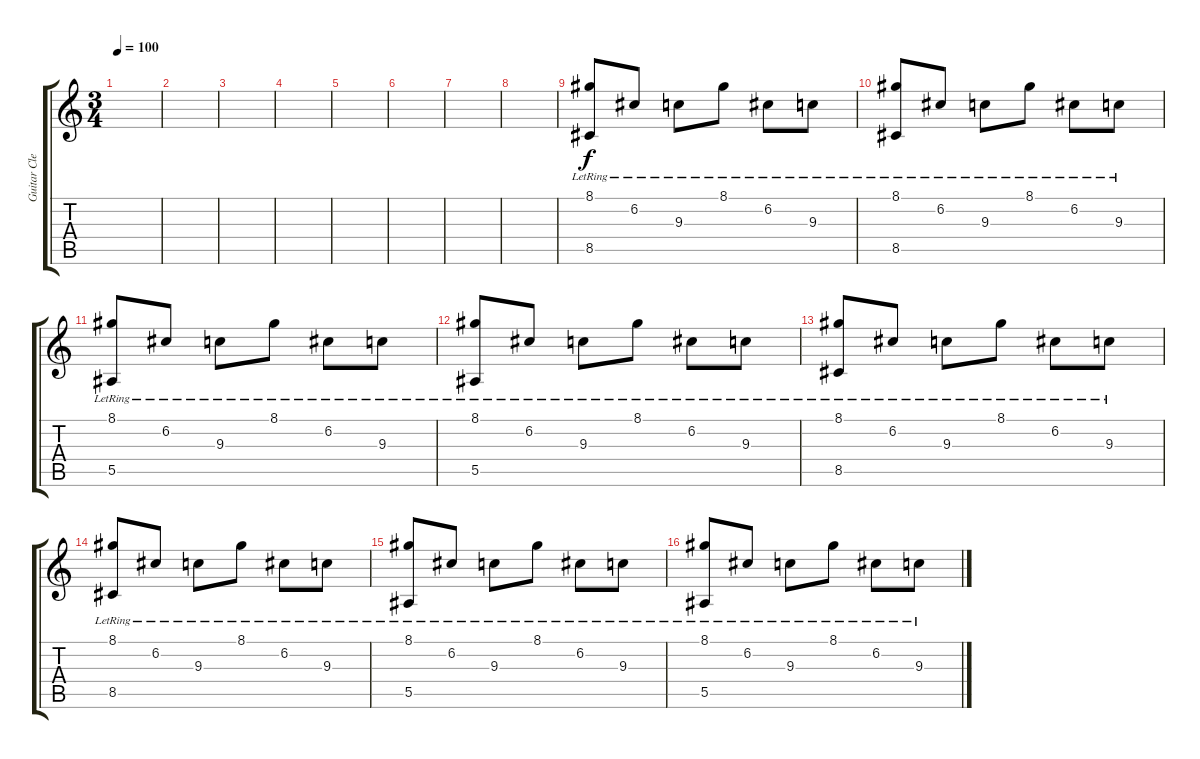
\track ("Guitar Clean" "Guitar Cle") {instrument electricguitarclean}
\staff {score tabs}
\tuning (C4 G3 Eb3 Bb2 F2 C2) {hide}
\ts (3 4)
\tempo 100
\clef g2
\ks c
|
|
|
|
|
|
|
|
(8.1{lr} 8.5{lr}).8 6.2{lr}.8 9.3{lr}.8 8.1{lr}.8 6.2{lr}.8 9.3{lr}.8 |
(8.1{lr} 8.5{lr}).8 6.2{lr}.8 9.3{lr}.8 8.1{lr}.8 6.2{lr}.8 9.3{lr}.8 |
(8.1{lr} 5.5{lr}).8 6.2{lr}.8 9.3{lr}.8 8.1{lr}.8 6.2{lr}.8 9.3{lr}.8 |
(8.1{lr} 5.5{lr}).8 6.2{lr}.8 9.3{lr}.8 8.1{lr}.8 6.2{lr}.8 9.3{lr}.8 |
(8.1{lr} 8.5{lr}).8 6.2{lr}.8 9.3{lr}.8 8.1{lr}.8 6.2{lr}.8 9.3{lr}.8 |
(8.1{lr} 8.5{lr}).8 6.2{lr}.8 9.3{lr}.8 8.1{lr}.8 6.2{lr}.8 9.3{lr}.8 |
(8.1{lr} 5.5{lr}).8 6.2{lr}.8 9.3{lr}.8 8.1{lr}.8 6.2{lr}.8 9.3{lr}.8 |
(8.1{lr} 5.5{lr}).8 6.2{lr}.8 9.3{lr}.8 8.1{lr}.8 6.2{lr}.8 9.3{lr}.8
